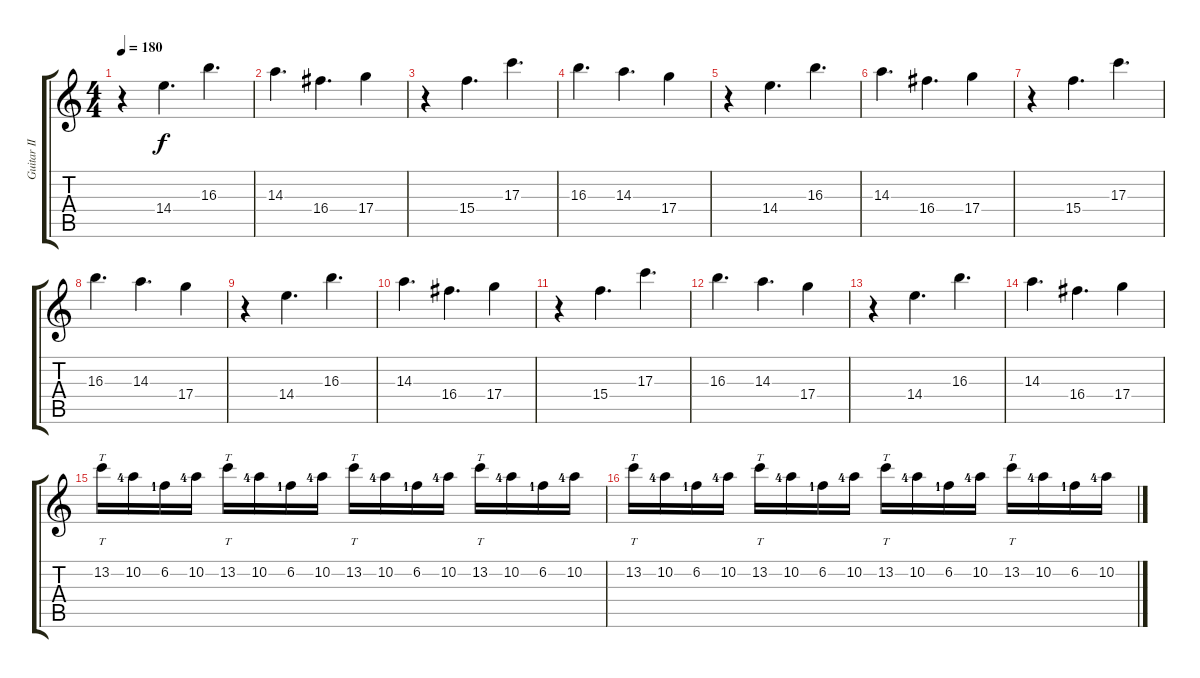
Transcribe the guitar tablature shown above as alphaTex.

\track ("Guitar II" "Guitar II") {instrument overdrivenguitar}
\staff {score tabs}
\tuning (E4 B3 G3 D3 A2 E2) {hide}
\ts (4 4)
\tempo 180
\clef g2
\ks c
r.4{dy f} 14.4.4{d volume 14} 16.3.4{d} |
14.3.4{d} 16.4.4{d} 17.4.4 |
r.4 15.4.4{d} 17.3.4{d} |
16.3.4{d} 14.3.4{d} 17.4.4 |
r.4 14.4.4{d} 16.3.4{d} |
14.3.4{d} 16.4.4{d} 17.4.4 |
r.4 15.4.4{d} 17.3.4{d} |
16.3.4{d} 14.3.4{d} 17.4.4 |
r.4 14.4.4{d} 16.3.4{d} |
14.3.4{d} 16.4.4{d} 17.4.4 |
r.4 15.4.4{d} 17.3.4{d} |
16.3.4{d} 14.3.4{d} 17.4.4 |
r.4 14.4.4{d} 16.3.4{d} |
14.3.4{d} 16.4.4{d} 17.4.4 |
13.2.16{tt} 10.2{lf 5}.16 6.2{lf 2}.16 10.2{lf 5}.16 13.2.16{tt} 10.2{lf 5}.16 6.2{lf 2}.16 10.2{lf 5}.16 13.2.16{tt} 10.2{lf 5}.16 6.2{lf 2}.16 10.2{lf 5}.16 13.2.16{tt} 10.2{lf 5}.16 6.2{lf 2}.16 10.2{lf 5}.16 |
13.2.16{tt} 10.2{lf 5}.16 6.2{lf 2}.16 10.2{lf 5}.16 13.2.16{tt} 10.2{lf 5}.16 6.2{lf 2}.16 10.2{lf 5}.16 13.2.16{tt} 10.2{lf 5}.16 6.2{lf 2}.16 10.2{lf 5}.16 13.2.16{tt} 10.2{lf 5}.16 6.2{lf 2}.16 10.2{lf 5}.16
